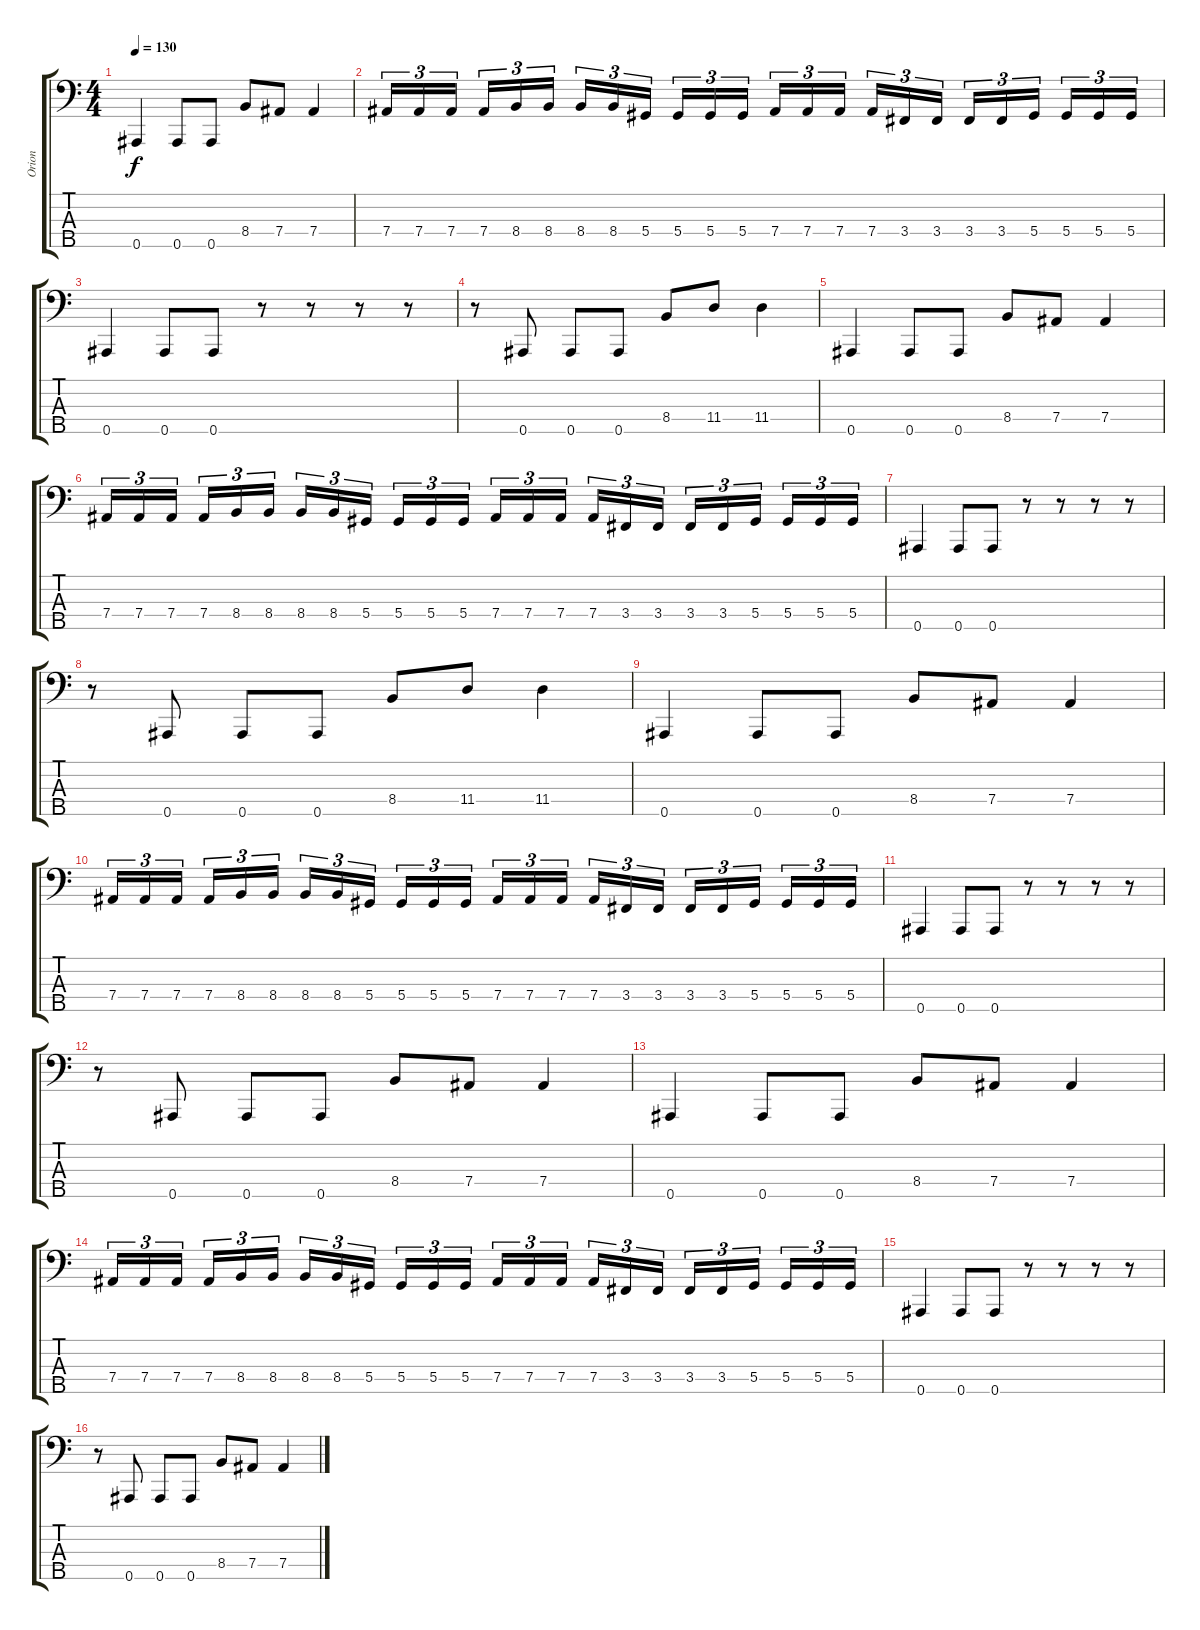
\track ("Orion" "Orion") {instrument electricbassfinger}
\staff {score tabs}
\tuning (Gb2 Db2 Ab1 Eb1 Bb0) {hide}
\ts (4 4)
\tempo 130
\clef f4
\ks c
0.5.4{dy f} 0.5.8 0.5.8 8.4.8 7.4.8 7.4.4 |
7.4.16{tu (3 2)} 7.4.16{tu (3 2)} 7.4.16{tu (3 2) beam splitsecondary} 7.4.16{tu (3 2)} 8.4.16{tu (3 2)} 8.4.16{tu (3 2)} 8.4.16{tu (3 2)} 8.4.16{tu (3 2)} 5.4.16{tu (3 2) beam splitsecondary} 5.4.16{tu (3 2)} 5.4.16{tu (3 2)} 5.4.16{tu (3 2)} 7.4.16{tu (3 2)} 7.4.16{tu (3 2)} 7.4.16{tu (3 2) beam splitsecondary} 7.4.16{tu (3 2)} 3.4.16{tu (3 2)} 3.4.16{tu (3 2)} 3.4.16{tu (3 2)} 3.4.16{tu (3 2)} 5.4.16{tu (3 2) beam splitsecondary} 5.4.16{tu (3 2)} 5.4.16{tu (3 2)} 5.4.16{tu (3 2)} |
0.5.4 0.5.8 0.5.8 r.8 r.8 r.8 r.8 |
r.8 0.5.8 0.5.8 0.5.8 8.4.8 11.4.8 11.4.4 |
0.5.4 0.5.8 0.5.8 8.4.8 7.4.8 7.4.4 |
7.4.16{tu (3 2)} 7.4.16{tu (3 2)} 7.4.16{tu (3 2) beam splitsecondary} 7.4.16{tu (3 2)} 8.4.16{tu (3 2)} 8.4.16{tu (3 2)} 8.4.16{tu (3 2)} 8.4.16{tu (3 2)} 5.4.16{tu (3 2) beam splitsecondary} 5.4.16{tu (3 2)} 5.4.16{tu (3 2)} 5.4.16{tu (3 2)} 7.4.16{tu (3 2)} 7.4.16{tu (3 2)} 7.4.16{tu (3 2) beam splitsecondary} 7.4.16{tu (3 2)} 3.4.16{tu (3 2)} 3.4.16{tu (3 2)} 3.4.16{tu (3 2)} 3.4.16{tu (3 2)} 5.4.16{tu (3 2) beam splitsecondary} 5.4.16{tu (3 2)} 5.4.16{tu (3 2)} 5.4.16{tu (3 2)} |
0.5.4 0.5.8 0.5.8 r.8 r.8 r.8 r.8 |
r.8 0.5.8 0.5.8 0.5.8 8.4.8 11.4.8 11.4.4 |
0.5.4 0.5.8 0.5.8 8.4.8 7.4.8 7.4.4 |
7.4.16{tu (3 2)} 7.4.16{tu (3 2)} 7.4.16{tu (3 2) beam splitsecondary} 7.4.16{tu (3 2)} 8.4.16{tu (3 2)} 8.4.16{tu (3 2)} 8.4.16{tu (3 2)} 8.4.16{tu (3 2)} 5.4.16{tu (3 2) beam splitsecondary} 5.4.16{tu (3 2)} 5.4.16{tu (3 2)} 5.4.16{tu (3 2)} 7.4.16{tu (3 2)} 7.4.16{tu (3 2)} 7.4.16{tu (3 2) beam splitsecondary} 7.4.16{tu (3 2)} 3.4.16{tu (3 2)} 3.4.16{tu (3 2)} 3.4.16{tu (3 2)} 3.4.16{tu (3 2)} 5.4.16{tu (3 2) beam splitsecondary} 5.4.16{tu (3 2)} 5.4.16{tu (3 2)} 5.4.16{tu (3 2)} |
0.5.4 0.5.8 0.5.8 r.8 r.8 r.8 r.8 |
r.8 0.5.8 0.5.8 0.5.8 8.4.8 7.4.8 7.4.4 |
0.5.4 0.5.8 0.5.8 8.4.8 7.4.8 7.4.4 |
7.4.16{tu (3 2)} 7.4.16{tu (3 2)} 7.4.16{tu (3 2) beam splitsecondary} 7.4.16{tu (3 2)} 8.4.16{tu (3 2)} 8.4.16{tu (3 2)} 8.4.16{tu (3 2)} 8.4.16{tu (3 2)} 5.4.16{tu (3 2) beam splitsecondary} 5.4.16{tu (3 2)} 5.4.16{tu (3 2)} 5.4.16{tu (3 2)} 7.4.16{tu (3 2)} 7.4.16{tu (3 2)} 7.4.16{tu (3 2) beam splitsecondary} 7.4.16{tu (3 2)} 3.4.16{tu (3 2)} 3.4.16{tu (3 2)} 3.4.16{tu (3 2)} 3.4.16{tu (3 2)} 5.4.16{tu (3 2) beam splitsecondary} 5.4.16{tu (3 2)} 5.4.16{tu (3 2)} 5.4.16{tu (3 2)} |
0.5.4 0.5.8 0.5.8 r.8 r.8 r.8 r.8 |
r.8 0.5.8 0.5.8 0.5.8 8.4.8 7.4.8 7.4.4
